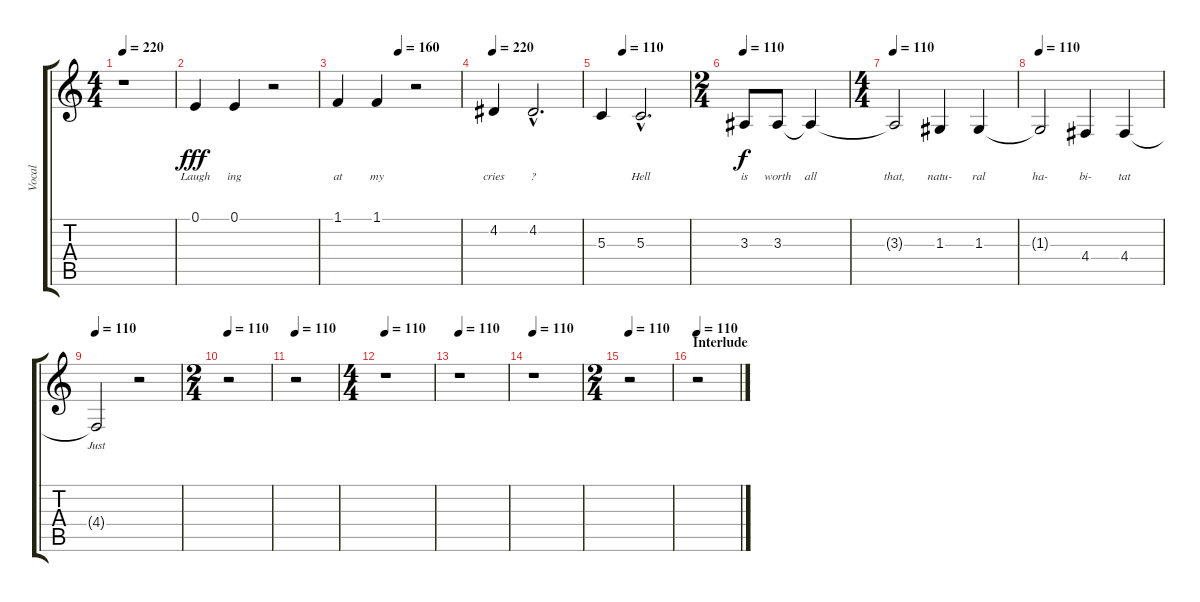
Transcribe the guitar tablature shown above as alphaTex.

\track ("Vocal" "Vocal") {instrument lead6voice}
\staff {score tabs}
\tuning (E4 B3 G3 D3 A2 E2) {hide}
\ts (4 4)
\tempo 220
\clef g2
\ks c
r.1{dy fff} |
0.1.4{lyrics (0 "Laugh") lyrics (1 "") lyrics (2 "") lyrics (3 "") lyrics (4 "")} 0.1.4{lyrics (0 "ing") lyrics (1 "") lyrics (2 "") lyrics (3 "") lyrics (4 "")} r.2 |
\tempo (160 0.5)
1.1.4{lyrics (0 "at") lyrics (1 "") lyrics (2 "") lyrics (3 "") lyrics (4 "")} 1.1.4{lyrics (0 "my") lyrics (1 "") lyrics (2 "") lyrics (3 "") lyrics (4 "")} r.2 |
\tempo 220
4.2.4{lyrics (0 "cries") lyrics (1 "") lyrics (2 "") lyrics (3 "") lyrics (4 "")} 4.2{hac}.2{d lyrics (0 "?") lyrics (1 "") lyrics (2 "") lyrics (3 "") lyrics (4 "")} |
\tempo (110 0.25)
5.3.4{lyrics (0 "") lyrics (1 "") lyrics (2 "") lyrics (3 "") lyrics (4 "")} 5.3{hac}.2{d lyrics (0 "Hell") lyrics (1 "") lyrics (2 "") lyrics (3 "") lyrics (4 "") volume 9} |
\ts (2 4)
\tempo 110
3.3.8{lyrics (0 "is") lyrics (1 "") lyrics (2 "") lyrics (3 "") lyrics (4 "") dy f volume 9} 3.3.8{lyrics (0 "worth") lyrics (1 "") lyrics (2 "") lyrics (3 "") lyrics (4 "")} 3.3{t}.4{lyrics (0 "all") lyrics (1 "") lyrics (2 "") lyrics (3 "") lyrics (4 "")} |
\ts (4 4)
\tempo 110
3.3{t}.2{lyrics (0 "that,") lyrics (1 "") lyrics (2 "") lyrics (3 "") lyrics (4 "") volume 4} 1.3.4{lyrics (0 "natu-") lyrics (1 "") lyrics (2 "") lyrics (3 "") lyrics (4 "")} 1.3.4{lyrics (0 "ral") lyrics (1 "") lyrics (2 "") lyrics (3 "") lyrics (4 "")} |
\tempo 110
1.3{t}.2{lyrics (0 "ha-") lyrics (1 "") lyrics (2 "") lyrics (3 "") lyrics (4 "") volume 2} 4.4.4{lyrics (0 "bi-") lyrics (1 "") lyrics (2 "") lyrics (3 "") lyrics (4 "")} 4.4.4{lyrics (0 "tat") lyrics (1 "") lyrics (2 "") lyrics (3 "") lyrics (4 "")} |
\tempo 110
4.4{t}.2{lyrics (0 "Just") lyrics (1 "") lyrics (2 "") lyrics (3 "") lyrics (4 "")} r.2 |
\ts (2 4)
\tempo 110
r.2 |
\tempo 110
r.2 |
\ts (4 4)
\tempo 110
r.1 |
\tempo 110
r.1 |
\tempo 110
r.1 |
\ts (2 4)
\tempo 110
r.2 |
\section ("" "Interlude")
\tempo 110
r.2
